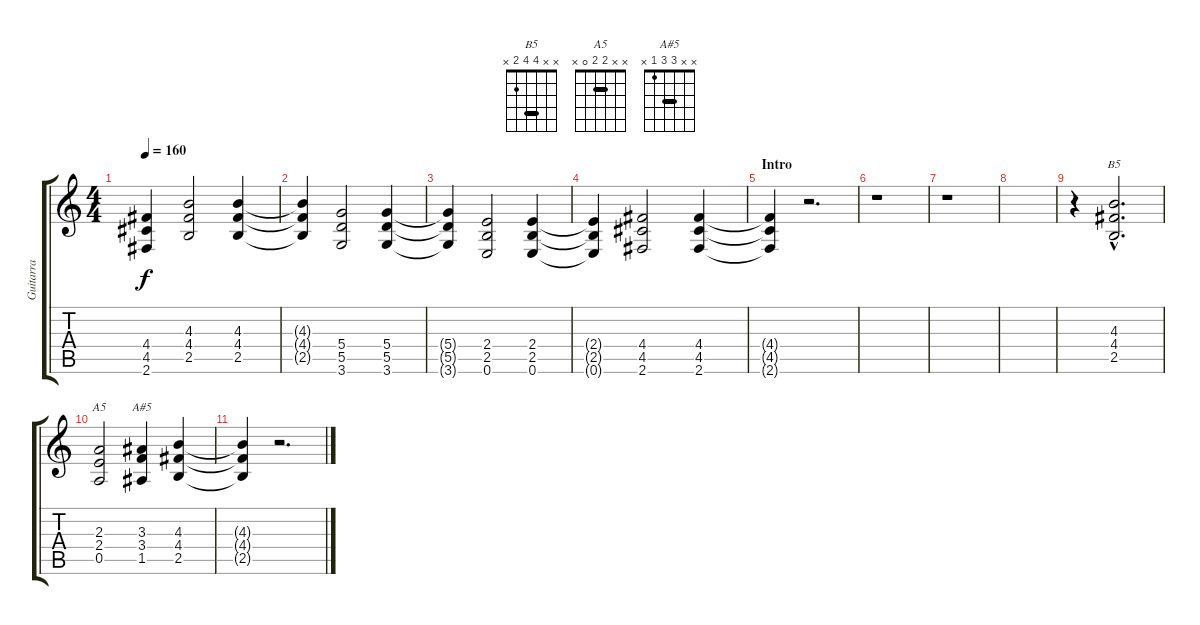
\track ("Guitarra" "Guitarra") {instrument distortionguitar}
\staff {score tabs}
\tuning (E4 B3 G3 D3 A2 E2) {hide}
\chord ("B5" x x 4 4 2 x) {barre 4}
\chord ("A5" x x 2 2 0 x) {barre 2}
\chord ("A#5" x x 3 3 1 x) {barre 3}
\ts (4 4)
\tempo 160
\clef g2
\ks c
(4.4{t} 4.5{t} 2.6{t}).4{dy f} (4.3 4.4 2.5).2 (4.3 4.4 2.5).4 |
(4.3{t} 4.4{t} 2.5{t}).4 (5.4 5.5 3.6).2 (5.4 5.5 3.6).4 |
(5.4{t} 5.5{t} 3.6{t}).4 (2.4 2.5 0.6).2 (2.4 2.5 0.6).4 |
(2.4{t} 2.5{t} 0.6{t}).4 (4.4 4.5 2.6).2 (4.4 4.5 2.6).4 |
\section ("" "Intro")
(4.4{t} 4.5{t} 2.6{t}).4 r.2{d} |
r.1 |
r.1 |
|
r.4 (4.3{hac} 4.4{hac} 2.5{hac}).2{d ch "B5"} |
(2.3 2.4 0.5).2{ch "A5"} (3.3 3.4 1.5).4{ch "A#5"} (4.3 4.4 2.5).4 |
(4.3{t} 4.4{t} 2.5{t}).4 r.2{d}
